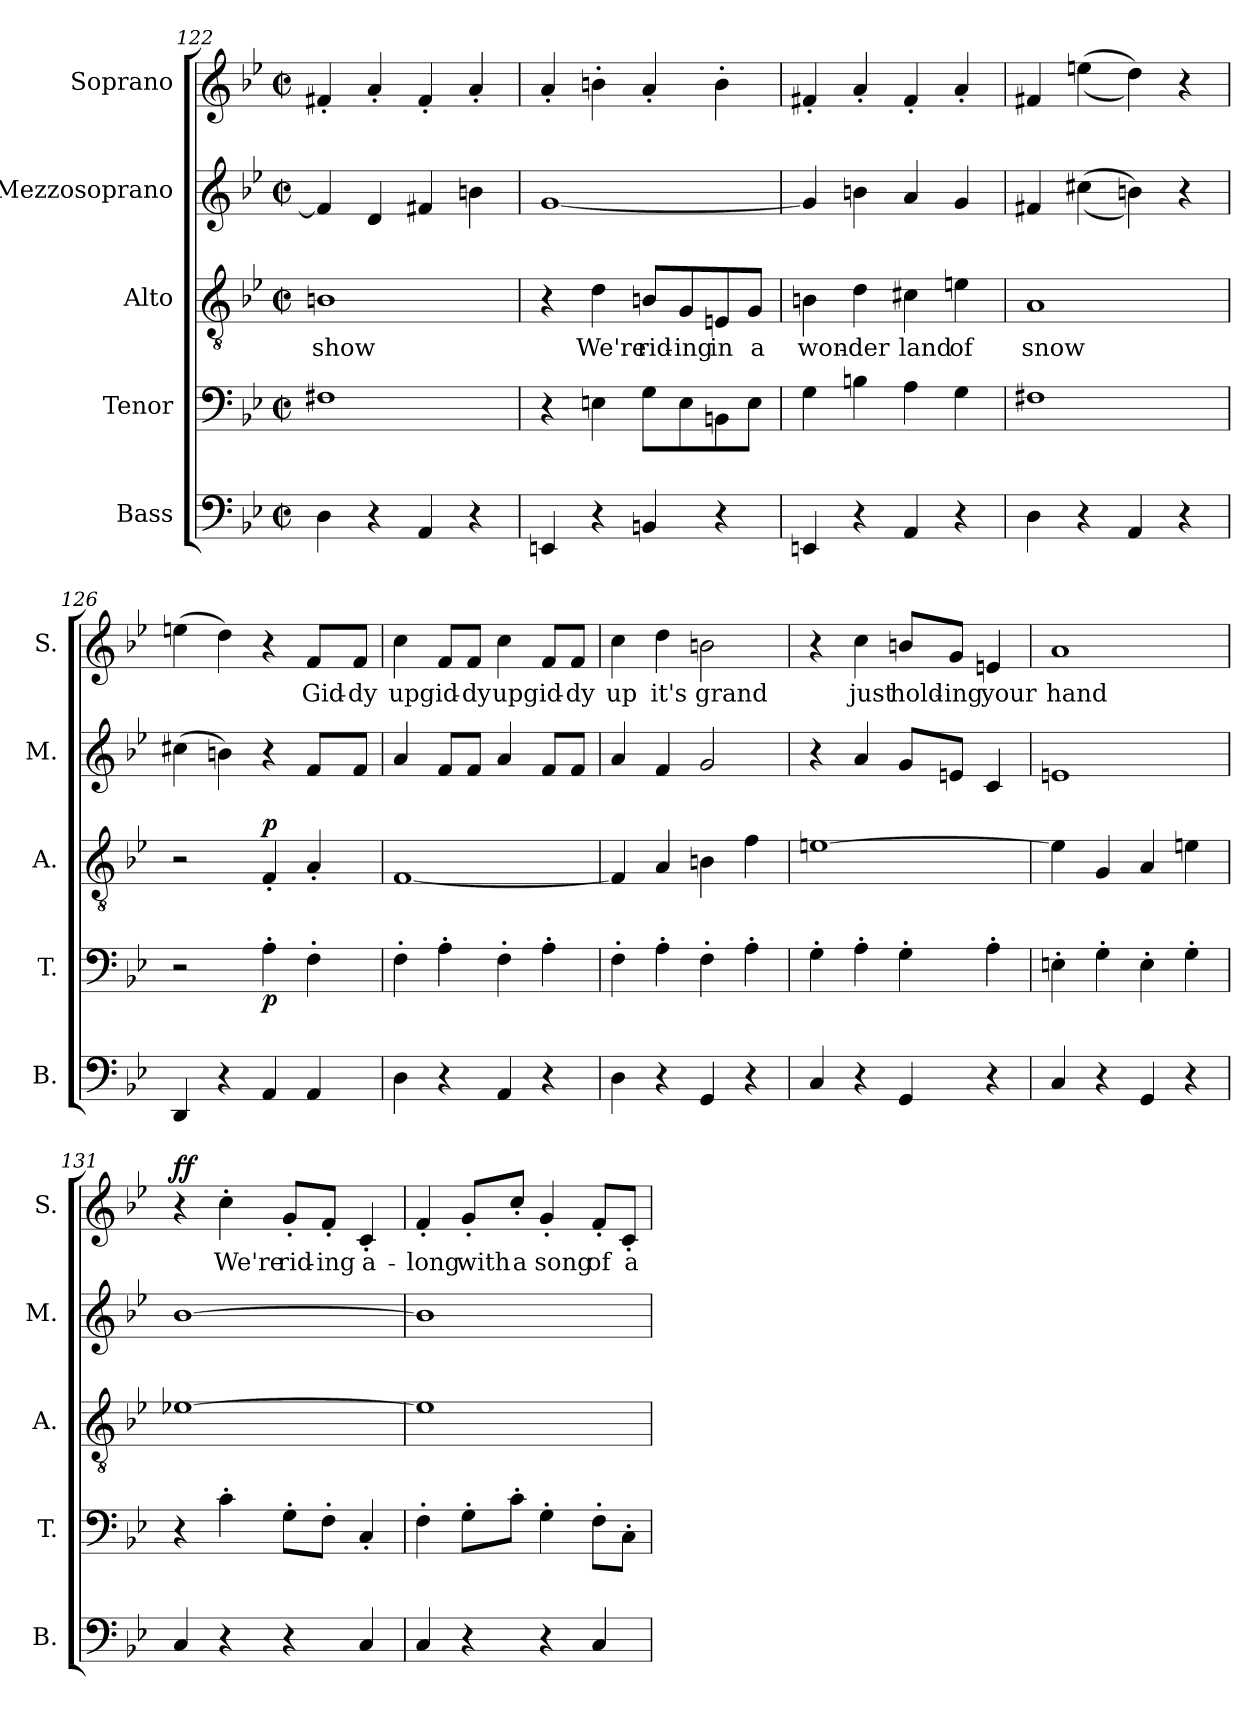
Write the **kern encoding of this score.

**kern	**dynam	**kern	**dynam	**kern	**text	**dynam	**kern	**dynam	**kern	**text	**dynam
*part5	*part5	*part4	*part4	*part3	*part3	*part3	*part2	*part2	*part1	*part1	*part1
*staff5	*staff5	*staff4	*staff4	*staff3	*staff3	*staff3	*staff2	*staff2	*staff1	*staff1	*staff1
*I"Bass	*	*I"Tenor	*	*I"Alto	*	*	*I"Mezzosoprano	*	*I"Soprano	*	*
*I'B.	*	*I'T.	*	*I'A.	*	*	*I'M.	*	*I'S.	*	*
*clefF4	*	*clefF4	*	*clefGv2	*	*	*clefG2	*	*clefG2	*	*
*k[b-e-]	*	*k[b-e-]	*	*k[b-e-]	*	*	*k[b-e-]	*	*k[b-e-]	*	*
*M4/4	*	*M4/4	*	*M4/4	*	*	*M4/4	*	*M4/4	*	*
*met(c|)	*	*met(c|)	*	*met(c|)	*	*	*met(c|)	*	*met(c|)	*	*
=122	=122	=122	=122	=122	=122	=122	=122	=122	=122	=122	=122
4D\	.	1F#X	.	1Bn	show	.	4f#/]	.	4f#X'/	.	.
4r	.	.	.	.	.	.	4d/	.	4a'/	.	.
4AA/	.	.	.	.	.	.	4f#X/	.	4f#'/	.	.
4r	.	.	.	.	.	.	4bn\	.	4a'/	.	.
=123	=123	=123	=123	=123	=123	=123	=123	=123	=123	=123	=123
4EEn/	.	4r	.	4r	.	.	[1g	.	4a'/	.	.
4r	.	4En\	.	4d\	We're	.	.	.	4bn'\	.	.
4BBn/	.	8G\L	.	8Bn/L	rid-	.	.	.	4a'/	.	.
.	.	8E\	.	8G/	-ing	.	.	.	.	.	.
4r	.	8BBn\	.	8En/	in	.	.	.	4b'\	.	.
.	.	8E\J	.	8G/J	a	.	.	.	.	.	.
=124	=124	=124	=124	=124	=124	=124	=124	=124	=124	=124	=124
4EEn/	.	4G\	.	4Bn\	won-	.	4g/]	.	4f#X'/	.	.
4r	.	4Bn\	.	4d\	-der	.	4bn\	.	4a'/	.	.
4AA/	.	4A\	.	4c#X\	land	.	4a/	.	4f#'/	.	.
4r	.	4G\	.	4en\	of	.	4g/	.	4a'/	.	.
!!LO:LB:g=z
=125	=125	=125	=125	=125	=125	=125	=125	=125	=125	=125	=125
4D\	.	1F#X	.	1A	snow	.	4f#X/	.	4f#X/	.	.
4r	.	.	.	.	.	.	((4cc#X\	.	((4een\	.	.
4AA/	.	.	.	.	.	.	4bn\))	.	4dd\))	.	.
4r	.	.	.	.	.	.	4r	.	4r	.	.
=126	=126	=126	=126	=126	=126	=126	=126	=126	=126	=126	=126
4DD/	.	2r	.	2r	.	.	(4cc#X\	.	(4een\	.	.
4r	.	.	.	.	.	.	4bn\)	.	4dd\)	.	.
!	!	!	!LO:DY:b	!	!	!LO:DY:b	!	!	!	!	!
4AA/	.	4A'\	p	4F'/	.	p	4r	.	4r	.	.
4AA/	.	4F'\	.	4A'/	.	.	8f/L	.	8f/L	Gid-	.
.	.	.	.	.	.	.	8f/J	.	8f/J	-dy	.
=127	=127	=127	=127	=127	=127	=127	=127	=127	=127	=127	=127
4D\	.	4F'\	.	[1F	.	.	4a/	.	4cc\	up	.
4r	.	4A'\	.	.	.	.	8f/L	.	8f/L	gid-	.
.	.	.	.	.	.	.	8f/J	.	8f/J	-dy	.
4AA/	.	4F'\	.	.	.	.	4a/	.	4cc\	up	.
4r	.	4A'\	.	.	.	.	8f/L	.	8f/L	gid-	.
.	.	.	.	.	.	.	8f/J	.	8f/J	-dy	.
=128	=128	=128	=128	=128	=128	=128	=128	=128	=128	=128	=128
4D\	.	4F'\	.	4F/]	.	.	4a/	.	4cc\	up	.
4r	.	4A'\	.	4A/	.	.	4f/	.	4dd\	it's	.
4GG/	.	4F'\	.	4Bn\	.	.	2g/	.	2bn\	grand	.
4r	.	4A'\	.	4f\	.	.	.	.	.	.	.
=129	=129	=129	=129	=129	=129	=129	=129	=129	=129	=129	=129
4C/	.	4G'\	.	[1en	.	.	4r	.	4r	.	.
4r	.	4A'\	.	.	.	.	4a/	.	4cc\	just	.
4GG/	.	4G'\	.	.	.	.	8g/L	.	8bn/L	hold-	.
.	.	.	.	.	.	.	8en/J	.	8g/J	-ing	.
4r	.	4A'\	.	.	.	.	4c/	.	4en/	your	.
!!LO:PB:g=z
=130	=130	=130	=130	=130	=130	=130	=130	=130	=130	=130	=130
4C/	.	4En'\	.	4e\]	.	.	1en	.	1a	hand	.
4r	.	4G'\	.	4G/	.	.	.	.	.	.	.
4GG/	.	4E'\	.	4A/	.	.	.	.	.	.	.
4r	.	4G'\	.	4en\	.	.	.	.	.	.	.
=131	=131	=131	=131	=131	=131	=131	=131	=131	=131	=131	=131
!	!LO:DY:b	!	!	!	!	!	!	!	!	!	!
!	!LO:DY:n=1:b	!	!LO:DY:b	!	!	!	!	!	!	!	!
!	!	!	!LO:DY:n=1:b	!	!	!LO:DY:b	!	!	!	!	!
!	!	!	!	!	!	!LO:DY:n=1:b	!	!LO:DY:b	!	!	!
!	!	!	!	!	!	!	!	!LO:DY:n=1:b	!	!	!LO:DY:b
!	!	!	!	!	!	!	!	!	!	!	!LO:DY:n=1:b
4C/	mf mf	4r	mf f	[1e-X	.	mf mf	[1b-	f mf	4r	.	f f
4r	.	4c'\	.	.	.	.	.	.	4cc'\	We're	.
4r	.	8G'\L	.	.	.	.	.	.	8g'/L	rid-	.
.	.	8F'\J	.	.	.	.	.	.	8f'/J	-ing	.
4C/	.	4C'/	.	.	.	.	.	.	4c'/	a-	.
=132	=132	=132	=132	=132	=132	=132	=132	=132	=132	=132	=132
4C/	.	4F'\	.	1e-]	.	.	1b-]	.	4f'/	-long	.
4r	.	8G'\L	.	.	.	.	.	.	8g'/L	with	.
.	.	8c'\J	.	.	.	.	.	.	8cc'/J	a	.
4r	.	4G'\	.	.	.	.	.	.	4g'/	song	.
4C/	.	8F'\L	.	.	.	.	.	.	8f'/L	of	.
.	.	8C'\J	.	.	.	.	.	.	8c'/J	a	.
=	=	=	=	=	=	=	=	=	=	=	=
*-	*-	*-	*-	*-	*-	*-	*-	*-	*-	*-	*-
